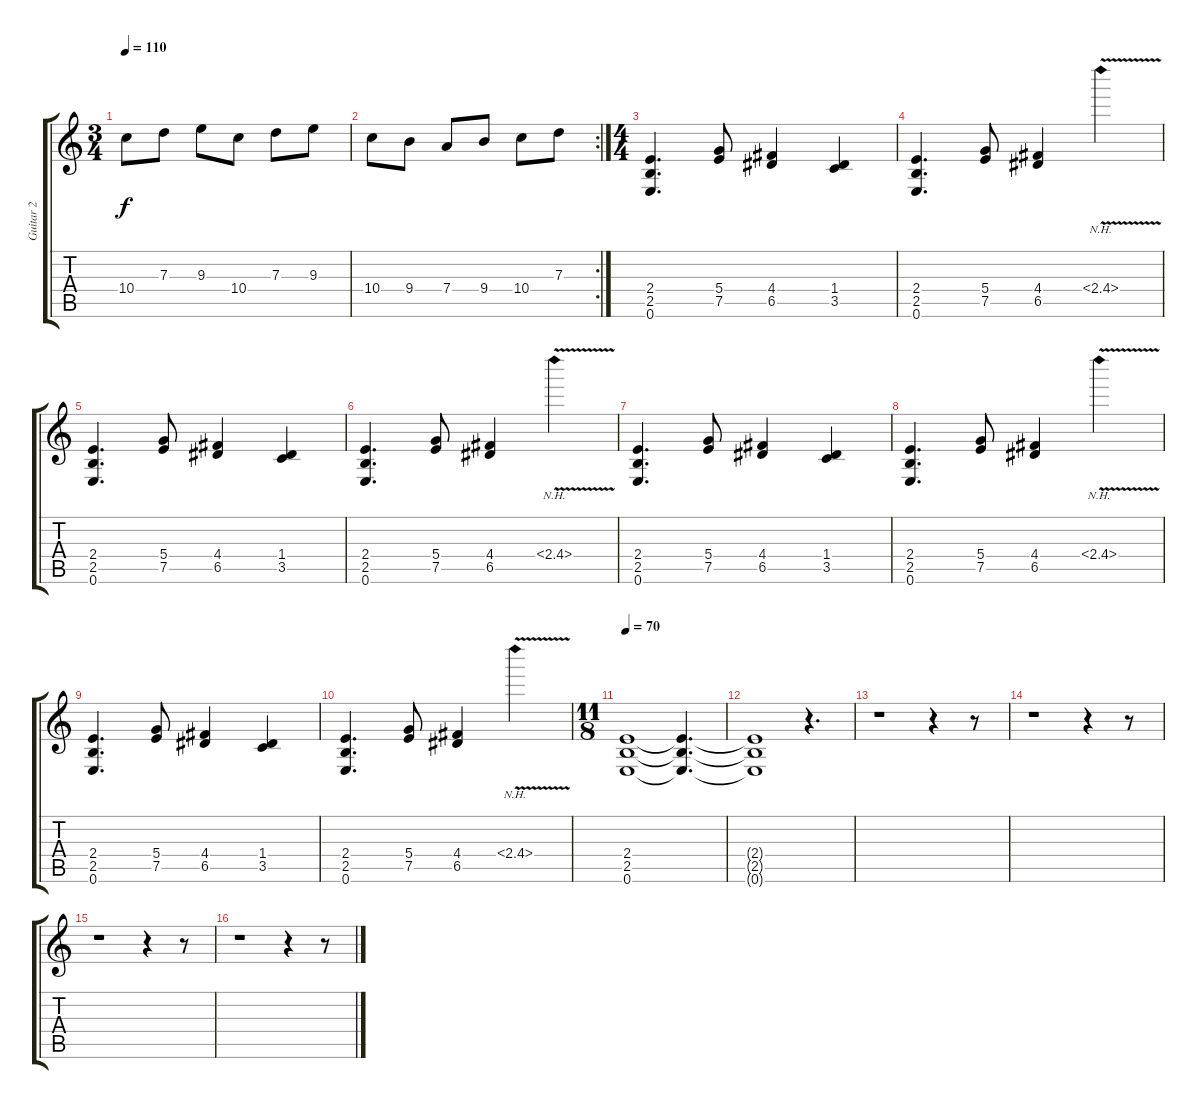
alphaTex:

\track ("Guitar 2" "Guitar 2") {instrument distortionguitar}
\staff {score tabs}
\tuning (E4 B3 G3 D3 A2 E2) {hide}
\ts (3 4)
\tempo 110
\clef g2
\ks c
10.4.8{dy f} 7.3.8 9.3.8 10.4.8 7.3.8 9.3.8 |
\rc 2
10.4.8 9.4.8 7.4.8 9.4.8 10.4.8 7.3.8 |
\ts (4 4)
(2.4 2.5 0.6).4{d} (5.4 7.5).8 (4.4 6.5).4 (1.4 3.5).4 |
(2.4 2.5 0.6).4{d} (5.4 7.5).8 (4.4 6.5).4 2.4{nh v}.4 |
(2.4 2.5 0.6).4{d} (5.4 7.5).8 (4.4 6.5).4 (1.4 3.5).4 |
(2.4 2.5 0.6).4{d} (5.4 7.5).8 (4.4 6.5).4 2.4{nh v}.4 |
(2.4 2.5 0.6).4{d} (5.4 7.5).8 (4.4 6.5).4 (1.4 3.5).4 |
(2.4 2.5 0.6).4{d} (5.4 7.5).8 (4.4 6.5).4 2.4{nh v}.4 |
(2.4 2.5 0.6).4{d} (5.4 7.5).8 (4.4 6.5).4 (1.4 3.5).4 |
(2.4 2.5 0.6).4{d} (5.4 7.5).8 (4.4 6.5).4 2.4{nh v}.4 |
\ts (11 8)
\tempo 70
(2.4 2.5 0.6).1 (2.4{t} 2.5{t} 0.6{t}).4{d} |
(2.4{t} 2.5{t} 0.6{t}).1 r.4{d} |
r.1 r.4 r.8 |
r.1 r.4 r.8 |
r.1 r.4 r.8 |
r.1 r.4 r.8
